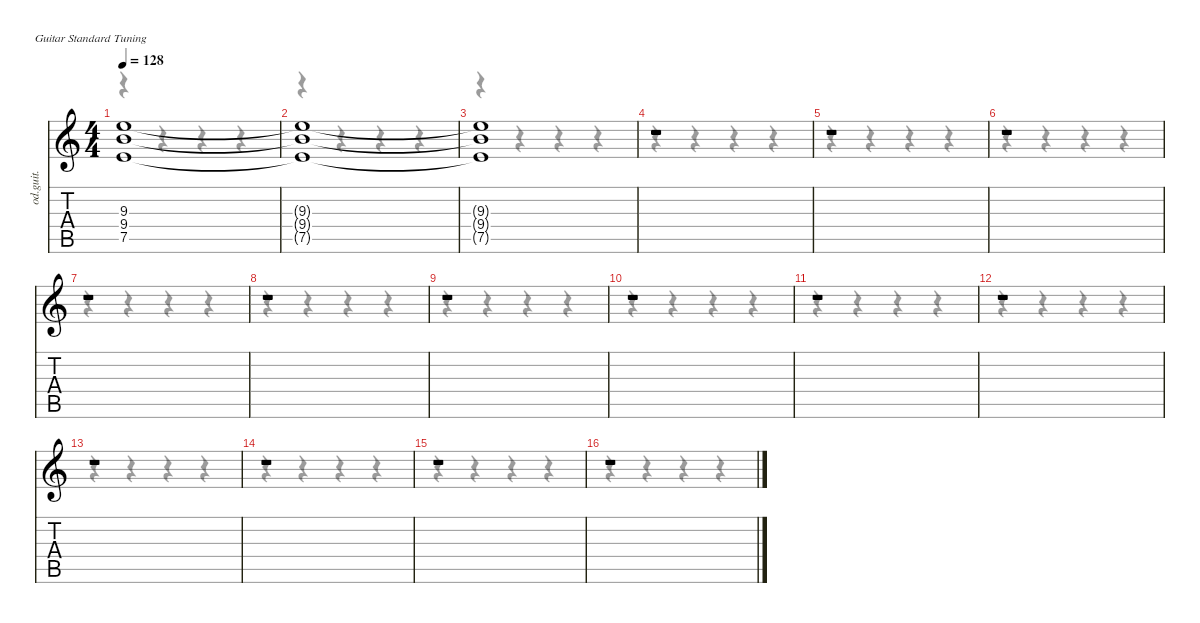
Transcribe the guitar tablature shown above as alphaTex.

\defaultSystemsLayout 4
\hideDynamics
\bracketExtendMode nobrackets
\track ("Backing Guitar 1" "od.guit.") {instrument overdrivenguitar}
\staff {score tabs}
\tuning (E4 B3 G3 D3 A2 E2)
\voice
\ts (4 4)
\tempo 128
\clef g2
\ks c
(9.3{t} 9.4{t} 7.5{t}).1{dy f} |
(9.3{t} 9.4{t} 7.5{t}).1 |
(9.3{t} 9.4{t} 7.5{t}).1 |
r.1 |
r.1 |
r.1 |
r.1 |
r.1 |
r.1 |
r.1 |
r.1 |
r.1 |
r.1 |
r.1 |
r.1 |
r.1
\voice
\clef g2
\ottava regular
\simile none
\ks c
r.4{dy mf} r.4 r.4 r.4 |
r.4 r.4 r.4 r.4 |
r.4 r.4 r.4 r.4 |
r.4 r.4 r.4 r.4 |
r.4 r.4 r.4 r.4 |
r.4 r.4 r.4 r.4 |
r.4 r.4 r.4 r.4 |
r.4 r.4 r.4 r.4 |
r.4 r.4 r.4 r.4 |
r.4 r.4 r.4 r.4 |
r.4 r.4 r.4 r.4 |
r.4 r.4 r.4 r.4 |
r.4 r.4 r.4 r.4 |
r.4 r.4 r.4 r.4 |
r.4 r.4 r.4 r.4 |
r.4 r.4 r.4 r.4
